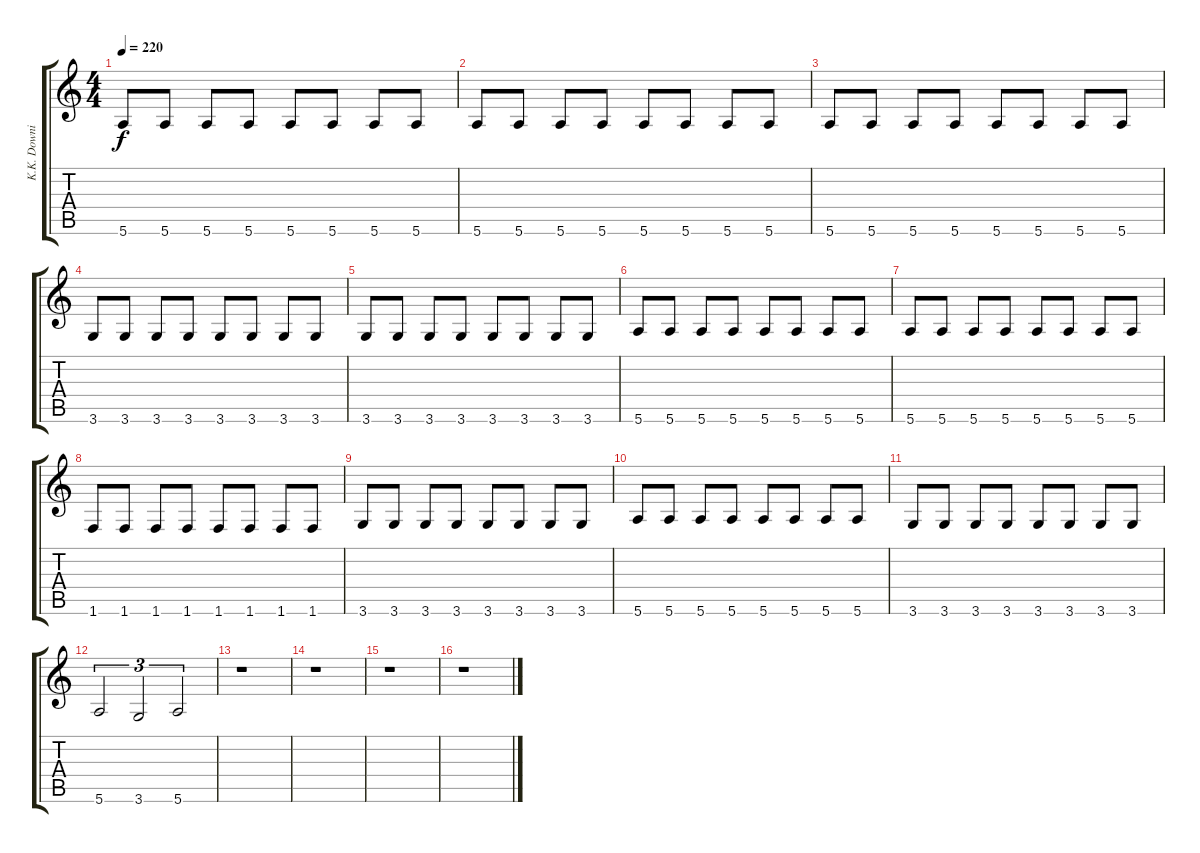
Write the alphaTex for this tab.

\track ("K.K. Downing" "K.K. Downi") {instrument distortionguitar}
\staff {score tabs}
\tuning (E4 B3 G3 D3 A2 E2) {hide}
\ts (4 4)
\tempo 220
\clef g2
\ks c
5.6.8{dy f} 5.6.8 5.6.8 5.6.8 5.6.8 5.6.8 5.6.8 5.6.8 |
5.6.8 5.6.8 5.6.8 5.6.8 5.6.8 5.6.8 5.6.8 5.6.8 |
5.6.8 5.6.8 5.6.8 5.6.8 5.6.8 5.6.8 5.6.8 5.6.8 |
3.6.8 3.6.8 3.6.8 3.6.8 3.6.8 3.6.8 3.6.8 3.6.8 |
3.6.8 3.6.8 3.6.8 3.6.8 3.6.8 3.6.8 3.6.8 3.6.8 |
5.6.8 5.6.8 5.6.8 5.6.8 5.6.8 5.6.8 5.6.8 5.6.8 |
5.6.8 5.6.8 5.6.8 5.6.8 5.6.8 5.6.8 5.6.8 5.6.8 |
1.6.8 1.6.8 1.6.8 1.6.8 1.6.8 1.6.8 1.6.8 1.6.8 |
3.6.8 3.6.8 3.6.8 3.6.8 3.6.8 3.6.8 3.6.8 3.6.8 |
5.6.8 5.6.8 5.6.8 5.6.8 5.6.8 5.6.8 5.6.8 5.6.8 |
3.6.8 3.6.8 3.6.8 3.6.8 3.6.8 3.6.8 3.6.8 3.6.8 |
5.6.2{tu (3 2)} 3.6.2{tu (3 2)} 5.6.2{tu (3 2)} |
r.1 |
r.1 |
r.1 |
r.1
